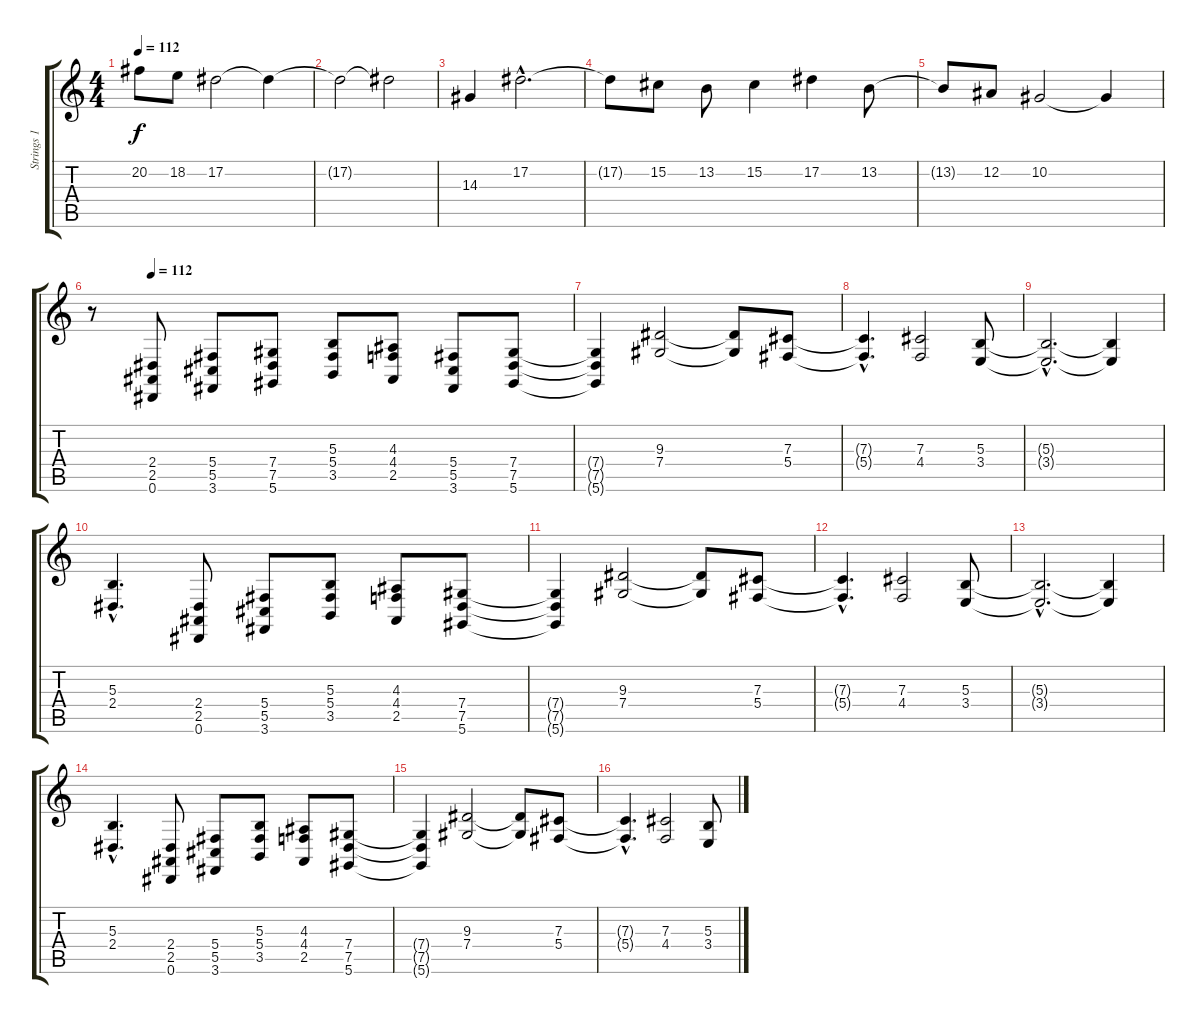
\track ("Strings 1" "Strings 1") {instrument stringensemble1}
\staff {score tabs}
\tuning (Eb4 Bb3 Gb3 Db3 Ab2 Eb2) {hide}
\ts (4 4)
\tempo 112
\clef g2
\ks c
20.2{t}.8{dy f} 18.2.8 17.2.2 17.2{t}.4 |
17.2{t}.2 17.2{t}.2{volume 0} |
14.3.4{volume 13 balance 14} 17.2{hac}.2{d} |
17.2{t}.8 15.2.8 13.2.8 15.2.4 17.2.4 13.2.8 |
13.2{t}.8 12.2.8 10.2.2 10.2{t}.4 |
\tempo (112 0.125)
r.8{volume 16 balance 2 instrument stringensemble1} (2.4 2.5 0.6).8 (5.4 5.5 3.6).8 (7.4 7.5 5.6).8 (5.3 5.4 3.5).8 (4.3 4.4 2.5).8 (5.4 5.5 3.6).8 (7.4 7.5 5.6).8 |
(7.4{t} 7.5{t} 5.6{t}).4 (9.3 7.4).2 (9.3{t} 7.4{t}).8 (7.3 5.4).8 |
(7.3{hac t} 5.4{hac t}).4{d} (7.3 4.4).2 (5.3 3.4).8 |
(5.3{hac t} 3.4{hac t}).2{d} (5.3{t} 3.4{t}).4 |
(5.3{hac} 2.4{hac}).4{d} (2.4 2.5 0.6).8 (5.4 5.5 3.6).8 (5.3 5.4 3.5).8 (4.3 4.4 2.5).8 (7.4 7.5 5.6).8 |
(7.4{t} 7.5{t} 5.6{t}).4 (9.3 7.4).2 (9.3{t} 7.4{t}).8 (7.3 5.4).8 |
(7.3{hac t} 5.4{hac t}).4{d} (7.3 4.4).2 (5.3 3.4).8 |
(5.3{hac t} 3.4{hac t}).2{d} (5.3{t} 3.4{t}).4 |
(5.3{hac} 2.4{hac}).4{d} (2.4 2.5 0.6).8 (5.4 5.5 3.6).8 (5.3 5.4 3.5).8 (4.3 4.4 2.5).8 (7.4 7.5 5.6).8 |
(7.4{t} 7.5{t} 5.6{t}).4 (9.3 7.4).2 (9.3{t} 7.4{t}).8 (7.3 5.4).8 |
(7.3{hac t} 5.4{hac t}).4{d} (7.3 4.4).2 (5.3 3.4).8
